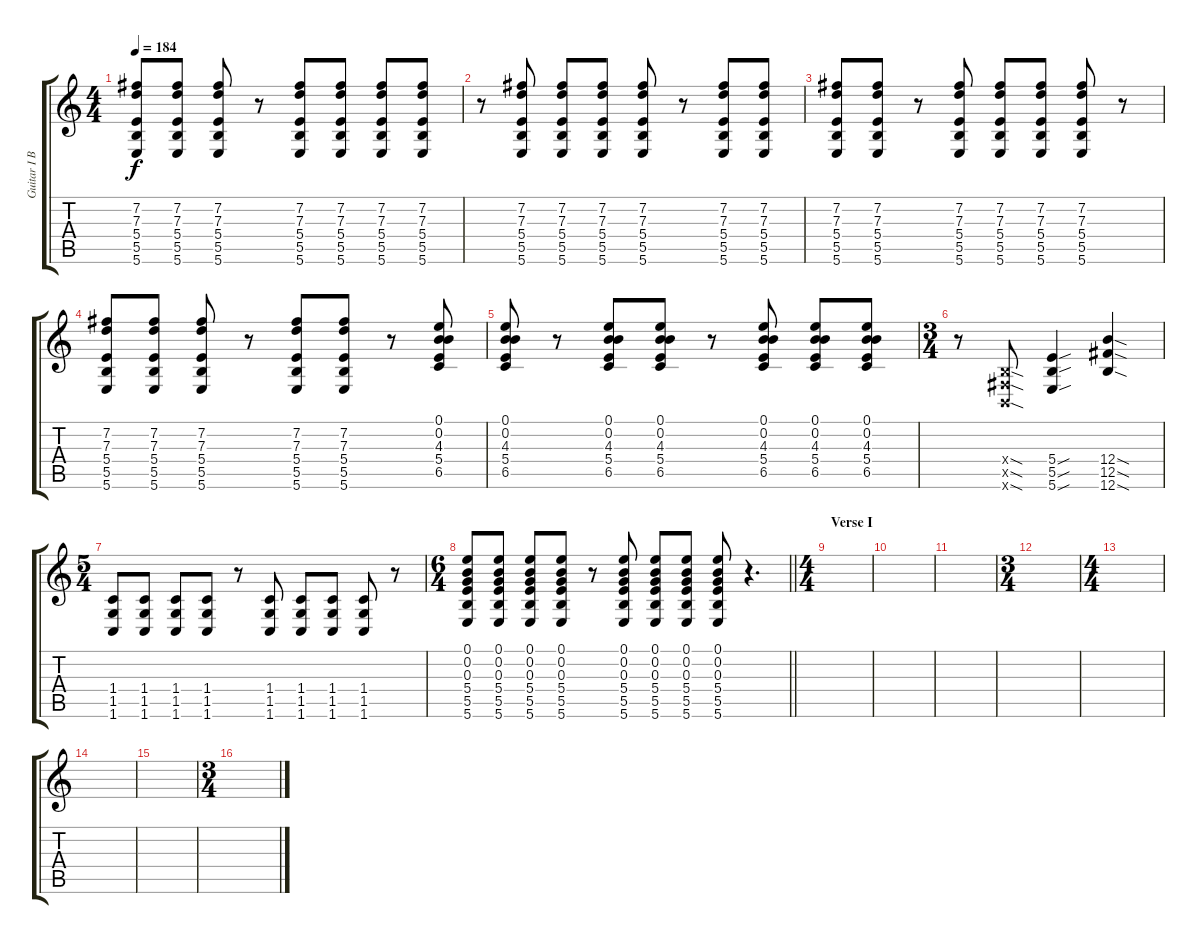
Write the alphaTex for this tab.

\track ("Guitar I BF#BGBE " "Guitar I B") {instrument distortionguitar}
\staff {score tabs}
\tuning (E4 B3 G3 B2 Gb2 B1) {hide}
\ts (4 4)
\tempo 184
\clef g2
\ks c
(7.2 7.3 5.4 5.5 5.6).8{dy f} (7.2 7.3 5.4 5.5 5.6).8 (7.2 7.3 5.4 5.5 5.6).8 r.8 (7.2 7.3 5.4 5.5 5.6).8 (7.2 7.3 5.4 5.5 5.6).8 (7.2 7.3 5.4 5.5 5.6).8 (7.2 7.3 5.4 5.5 5.6).8 |
r.8 (7.2 7.3 5.4 5.5 5.6).8 (7.2 7.3 5.4 5.5 5.6).8 (7.2 7.3 5.4 5.5 5.6).8 (7.2 7.3 5.4 5.5 5.6).8 r.8 (7.2 7.3 5.4 5.5 5.6).8 (7.2 7.3 5.4 5.5 5.6).8 |
(7.2 7.3 5.4 5.5 5.6).8 (7.2 7.3 5.4 5.5 5.6).8 r.8 (7.2 7.3 5.4 5.5 5.6).8 (7.2 7.3 5.4 5.5 5.6).8 (7.2 7.3 5.4 5.5 5.6).8 (7.2 7.3 5.4 5.5 5.6).8 r.8 |
(7.2 7.3 5.4 5.5 5.6).8 (7.2 7.3 5.4 5.5 5.6).8 (7.2 7.3 5.4 5.5 5.6).8 r.8 (7.2 7.3 5.4 5.5 5.6).8 (7.2 7.3 5.4 5.5 5.6).8 r.8 (0.1 0.2 4.3 5.4 6.5).8 |
(0.1 0.2 4.3 5.4 6.5).8 r.8 (0.1 0.2 4.3 5.4 6.5).8 (0.1 0.2 4.3 5.4 6.5).8 r.8 (0.1 0.2 4.3 5.4 6.5).8 (0.1 0.2 4.3 5.4 6.5).8 (0.1 0.2 4.3 5.4 6.5).8 |
\ts (3 4)
r.8 (0.4{sod x} 0.5{sod x} 0.6{sod x}).8 (5.4{sou} 5.5{sou} 5.6{sou}).4 (12.4{sod} 12.5{sod} 12.6{sod}).4 |
\ts (5 4)
(1.4 1.5 1.6).8 (1.4 1.5 1.6).8 (1.4 1.5 1.6).8 (1.4 1.5 1.6).8 r.8 (1.4 1.5 1.6).8 (1.4 1.5 1.6).8 (1.4 1.5 1.6).8 (1.4 1.5 1.6).8 r.8 |
\ts (6 4)
\barLineRight lightlight
(0.1 0.2 0.3 5.4 5.5 5.6).8 (0.1 0.2 0.3 5.4 5.5 5.6).8 (0.1 0.2 0.3 5.4 5.5 5.6).8 (0.1 0.2 0.3 5.4 5.5 5.6).8 r.8 (0.1 0.2 0.3 5.4 5.5 5.6).8 (0.1 0.2 0.3 5.4 5.5 5.6).8 (0.1 0.2 0.3 5.4 5.5 5.6).8 (0.1 0.2 0.3 5.4 5.5 5.6).8 r.4{d} |
\ts (4 4)
\section ("" "Verse I")
|
|
|
\ts (3 4)
|
\ts (4 4)
|
|
|
\ts (3 4)
